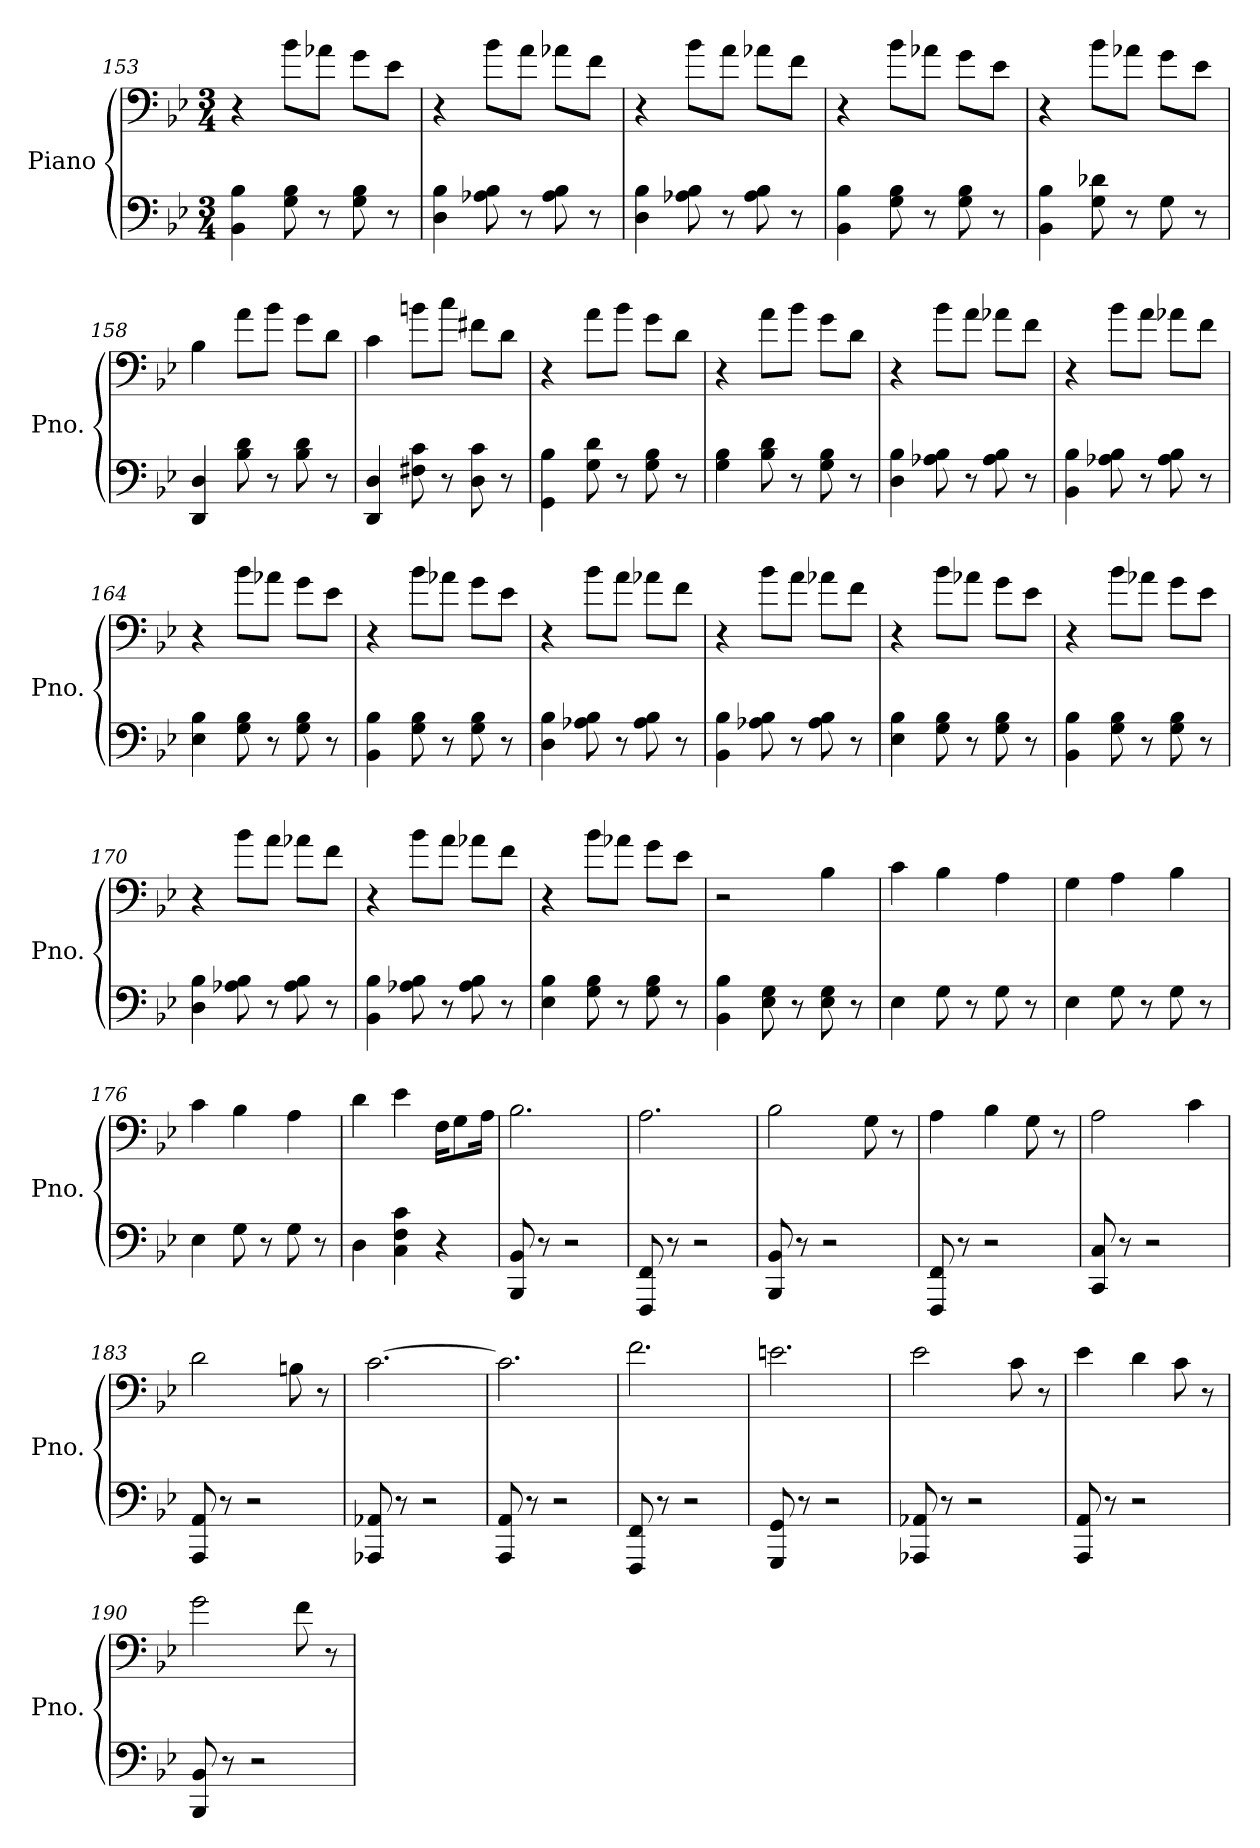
**kern	**kern
*part1	*part1
*staff2	*staff1
*I"Piano	*
*I'Pno.	*
*clefF4	*clefF4
*k[b-e-]	*k[b-e-]
*M3/4	*M3/4
=153	=153
4BB-\ 4B-\	4r
8G\ 8B-\	8b-\L
8r	8a-X\J
8G\ 8B-\	8g\L
8r	8e-\J
!!LO:LB:g=z
=154	=154
4D\ 4B-\	4r
8A-X\ 8B-\	8b-\L
8r	8a\J
8A-\ 8B-\	8a-X\L
8r	8f\J
=155	=155
4D\ 4B-\	4r
8A-X\ 8B-\	8b-\L
8r	8a\J
8A-\ 8B-\	8a-X\L
8r	8f\J
=156	=156
4BB-\ 4B-\	4r
8G\ 8B-\	8b-\L
8r	8a-X\J
8G\ 8B-\	8g\L
8r	8e-\J
=157	=157
4BB-\ 4B-\	4r
8G\ 8d-X\	8b-\L
8r	8a-X\J
8G\	8g\L
8r	8e-\J
=158	=158
4DD/ 4D/	4B-\
8B-\ 8d\	8a\L
8r	8b-\J
8B-\ 8d\	8g\L
8r	8d\J
!!LO:LB:g=z
=159	=159
4DD/ 4D/	4c\
8F#X\ 8c\	8bn\L
8r	8cc\J
8D\ 8c\	8f#X\L
8r	8d\J
=160	=160
4GG\ 4B-\	4r
8G\ 8d\	8a\L
8r	8b-\J
8G\ 8B-\	8g\L
8r	8d\J
=161	=161
4G\ 4B-\	4r
8B-\ 8d\	8a\L
8r	8b-\J
8G\ 8B-\	8g\L
8r	8d\J
=162	=162
4D\ 4B-\	4r
8A-X\ 8B-\	8b-\L
8r	8a\J
8A-\ 8B-\	8a-X\L
8r	8f\J
=163	=163
4BB-\ 4B-\	4r
8A-X\ 8B-\	8b-\L
8r	8a\J
8A-\ 8B-\	8a-X\L
8r	8f\J
=164	=164
4E-\ 4B-\	4r
8G\ 8B-\	8b-\L
8r	8a-X\J
8G\ 8B-\	8g\L
8r	8e-\J
!!LO:LB:g=z
=165	=165
4BB-\ 4B-\	4r
8G\ 8B-\	8b-\L
8r	8a-X\J
8G\ 8B-\	8g\L
8r	8e-\J
=166	=166
4D\ 4B-\	4r
8A-X\ 8B-\	8b-\L
8r	8a\J
8A-\ 8B-\	8a-X\L
8r	8f\J
=167	=167
4BB-\ 4B-\	4r
8A-X\ 8B-\	8b-\L
8r	8a\J
8A-\ 8B-\	8a-X\L
8r	8f\J
=168	=168
4E-\ 4B-\	4r
8G\ 8B-\	8b-\L
8r	8a-X\J
8G\ 8B-\	8g\L
8r	8e-\J
=169	=169
4BB-\ 4B-\	4r
8G\ 8B-\	8b-\L
8r	8a-X\J
8G\ 8B-\	8g\L
8r	8e-\J
!!LO:LB:g=z
=170	=170
4D\ 4B-\	4r
8A-X\ 8B-\	8b-\L
8r	8a\J
8A-\ 8B-\	8a-X\L
8r	8f\J
=171	=171
4BB-\ 4B-\	4r
8A-X\ 8B-\	8b-\L
8r	8a\J
8A-\ 8B-\	8a-X\L
8r	8f\J
=172	=172
4E-\ 4B-\	4r
8G\ 8B-\	8b-\L
8r	8a-X\J
8G\ 8B-\	8g\L
8r	8e-\J
=173	=173
4BB-\ 4B-\	2r
8E-\ 8G\	.
8r	.
8E-\ 8G\	4B-\
8r	.
=174	=174
4E-\	4c\
8G\	4B-\
8r	.
8G\	4A\
8r	.
=175	=175
4E-\	4G\
8G\	4A\
8r	.
8G\	4B-\
8r	.
!!LO:PB:g=z
=176	=176
4E-\	4c\
8G\	4B-\
8r	.
8G\	4A\
8r	.
=177	=177
4D\	4d\
4C\ 4F\ 4c\	4e-\
4r	16F\KL
.	8G\
.	16A\Jk
=178	=178
8BBB-/ 8BB-/	2.B-\
8r	.
2r	.
=179	=179
8FFF/ 8FF/	2.A\
8r	.
2r	.
=180	=180
8BBB-/ 8BB-/	2B-\
8r	.
2r	.
.	8G\
.	8r
=181	=181
8FFF/ 8FF/	4A\
8r	.
2r	4B-\
.	8G\
.	8r
=182	=182
8CC/ 8C/	2A\
8r	.
2r	.
.	4c\
=183	=183
8AAA/ 8AA/	2d\
8r	.
2r	.
.	8Bn\
.	8r
!!LO:LB:g=z
=184	=184
8AAA-X/ 8AA-X/	[2.c\
8r	.
2r	.
=185	=185
8AAA/ 8AA/	2.c\]
8r	.
2r	.
=186	=186
8FFF/ 8FF/	2.f\
8r	.
2r	.
=187	=187
8GGG/ 8GG/	2.en\
8r	.
2r	.
=188	=188
8AAA-X/ 8AA-X/	2e-\
8r	.
2r	.
.	8c\
.	8r
=189	=189
8AAA/ 8AA/	4e-\
8r	.
2r	4d\
.	8c\
.	8r
=190	=190
8BBB-/ 8BB-/	2g\
8r	.
2r	.
.	8f\
.	8r
=	=
*-	*-
